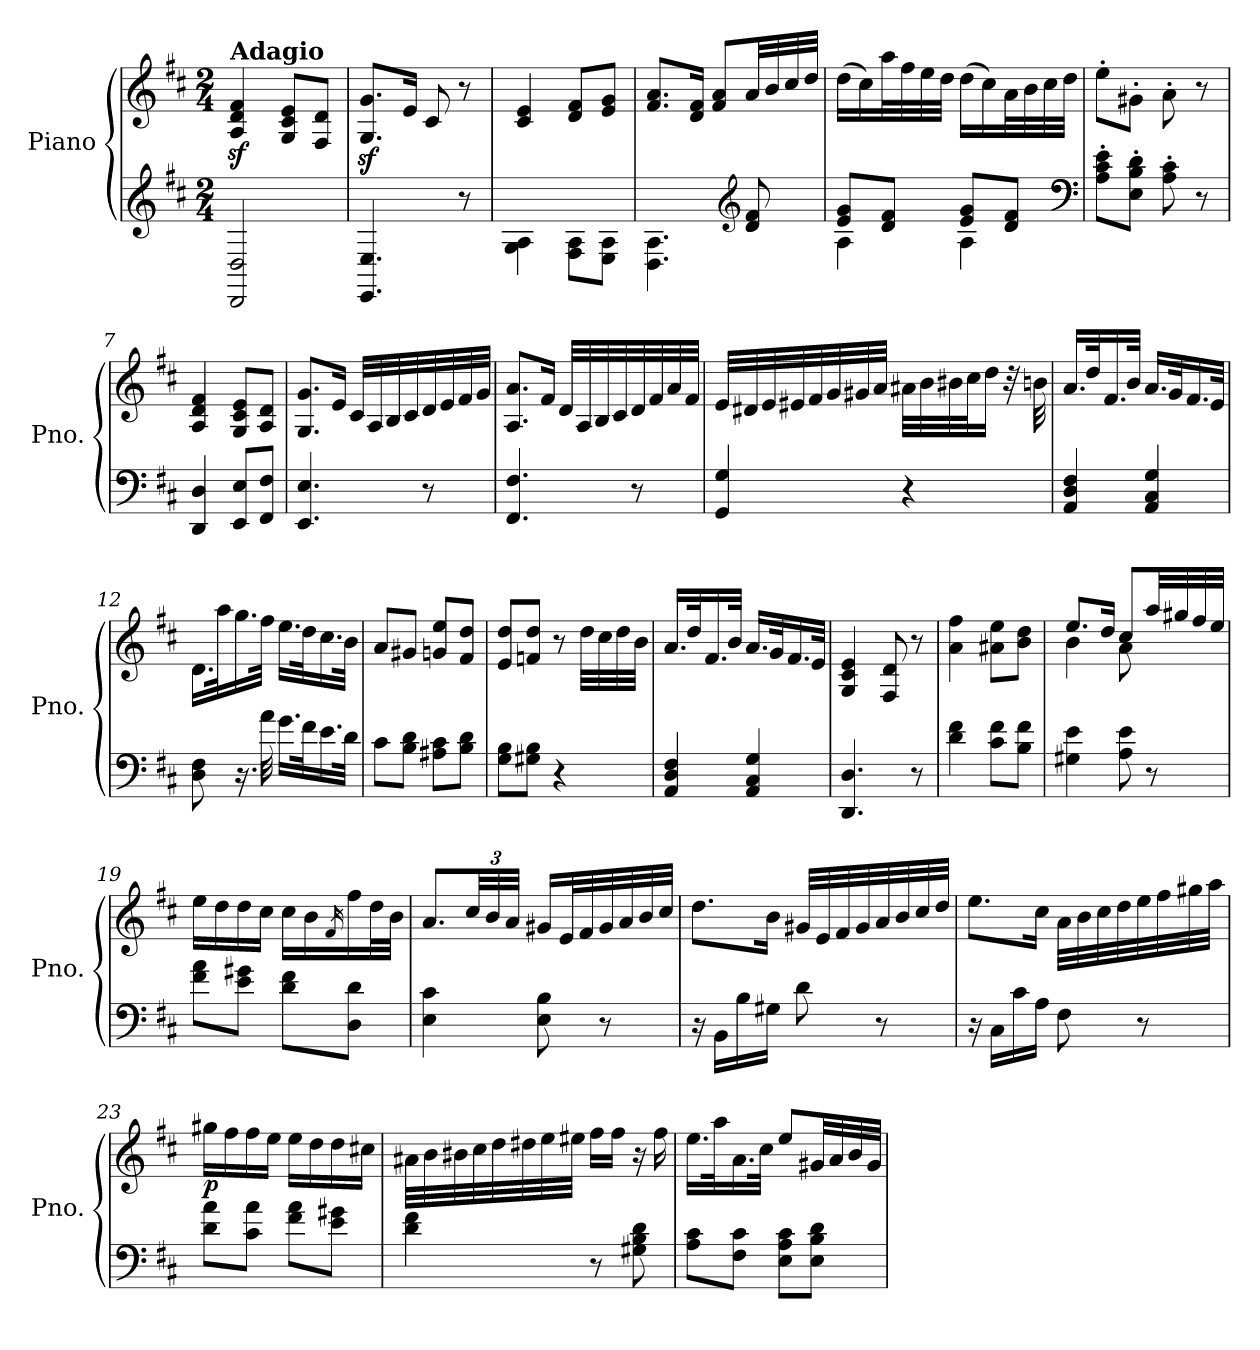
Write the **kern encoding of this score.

**kern	**kern	**dynam
*part1	*part1	*part1
*staff2	*staff1	*staff1/2
*I"Piano	*	*
*I'Pno.	*	*
*clefG2	*clefG2	*
*k[f#c#]	*k[f#c#]	*
*D:	*D:	*
*M2/4	*M2/4	*
*MM60	*MM60	*
=1	=1	=1
!	!LO:TX:a:B:t=Adagio	!
2DD/ 2D/	4A/z< 4d/z< 4f#/z<	.
.	8G/ 8c#/ 8e/L	.
.	8F#/ 8d/J	.
=2	=2	=2
4.EE/ 4.E/	8.G/z< 8.g/z<L	.
.	16e/Jk	.
.	8c#/	.
8r	8r	.
=3	=3	=3
4G\ 4A\	4c#/ 4e/	.
8F#\ 8A\L	8d/ 8f#/L	.
8E\ 8A\J	8e/ 8g/J	.
=4	=4	=4
4.D\ 4.A\	8.f#/ 8.a/L	.
.	16d/ 16f#/Jk	.
*clefG2	*	*
.	8f#/ 8a/L	.
8d/ 8f#/	32a/LL	.
.	32b/	.
.	32cc#/	.
.	32dd/JJJ	.
=5	=5	=5
*^	*	*
8e/ 8g/L	4A\	(16dd\LL	.
.	.	16cc#\)	.
8d/ 8f#/J	.	32aa\L	.
.	.	32ff#\	.
.	.	32ee\	.
.	.	32dd\JJJ	.
8e/ 8g/L	4A\	(16dd\LL	.
.	.	16cc#\)	.
8d/ 8f#/J	.	32a\L	.
.	.	32b\	.
*clefF4	*	*	*
.	.	32cc#\	.
.	.	32dd\JJJ	.
*v	*v	*	*
=6	=6	=6
8A\' 8c#\' 8e\'L	8ee'\L	.
8E\' 8B\' 8d\'J	8g#X'\J	.
8A\' 8c#\'	8a'\	.
8r	8r	.
=7	=7	=7
4DD/ 4D/	4A/ 4d/ 4f#/	.
8EE/ 8E/L	8G/ 8c#/ 8e/L	.
8FF#/ 8F#/J	8A/ 8d/J	.
!!LO:LB:g=z
=8	=8	=8
4.EE/ 4.E/	8.G/ 8.g/L	.
.	16e/Jk	.
.	32c#/LLL	.
.	32A/	.
.	32B/	.
.	32c#/	.
8r	32d/	.
.	32e/	.
.	32f#/	.
.	32g/JJJ	.
=9	=9	=9
4.FF#/ 4.F#/	8.A/ 8.a/L	.
.	16f#/Jk	.
.	32d/LLL	.
.	32A/	.
.	32B/	.
.	32c#/	.
8r	32d/	.
.	32f#/	.
.	32a/	.
.	32f#/JJJ	.
=10	=10	=10
4GG/ 4G/	32e/LLL	.
.	32d#X/	.
.	32e/	.
.	32e#X/	.
.	32f#/	.
.	32g/	.
.	32g#X/	.
.	32a/JJJ	.
4r	32a#X\LLL	.
.	32b\	.
.	32b#X\	.
.	32cc#\J	.
.	16dd\JJ	.
.	32r	.
.	32bn\	.
!!LO:LB:g=z
=11	=11	=11
4AA/ 4D/ 4F#/	16.a/LL	.
.	32dd/K	.
.	16.f#/	.
.	32b/JJk	.
4AA/ 4C#/ 4G/	16.a/LL	.
.	32g/K	.
.	16.f#/	.
.	32e/JJk	.
!!LO:LB:g=z
=12	=12	=12
8D\ 8F#\	16.d\LL	.
.	32aa\K	.
16.r	16.gg\	.
32a\	32ff#\JJk	.
16.g\LL	16.ee\LL	.
32f#\K	32dd\K	.
16.e\	16.cc#\	.
32d\JJk	32b\JJk	.
=13	=13	=13
8c#\L	8a/L	.
8B\ 8d\J	8g#X/J	.
8A#X\ 8c#\L	8gn/ 8ee/L	.
8B\ 8d\J	8f#/ 8dd/J	.
=14	=14	=14
8G\ 8B\L	8e/ 8dd/L	.
8G#X\ 8B\J	8fn/ 8dd/J	.
4r	8r	.
.	32dd\LLL	.
.	32cc#\	.
.	32dd\	.
.	32b\JJJ	.
=15	=15	=15
4AA/ 4D/ 4F#/	16.a/LL	.
.	32dd/K	.
.	16.f#/	.
.	32b/JJk	.
4AA/ 4C#/ 4G/	16.a/LL	.
.	32g/K	.
.	16.f#/	.
.	32e/JJk	.
=16	=16	=16
4.DD/ 4.D/	4G/ 4c#/ 4e/	.
.	8F#/ 8d/	.
8r	8r	.
=17	=17	=17
4d\ 4f#\	4a\ 4ff#\	.
8c#\ 8f#\L	8a#X\ 8ee\L	.
8B\ 8f#\J	8b\ 8dd\J	.
!!LO:LB:g=z
=18	=18	=18
*	*^	*
4G#X\ 4e\	8.ee/L	4b\	.
.	16dd/Jk	.	.
8A\ 8e\	8cc#/L	8a\	.
8r	32aa/LL	8ryy	.
.	32gg#X/	.	.
.	32ff#/	.	.
.	32ee/JJJ	.	.
*	*v	*v	*
!!LO:LB:g=z
=19	=19	=19
8f#\ 8a\L	16ee\LL	.
.	16dd\	.
8e\ 8g#X\J	16dd\	.
.	16cc#\JJ	.
8d\ 8f#\L	16cc#\LL	.
.	16b\	.
.	16qf#/	.
8D\ 8d\J	16ff#\	.
.	32dd\L	.
.	32b\JJJ	.
=20	=20	=20
4E\ 4c#\	8.a/L	.
*	*Xbrackettup	*
.	48cc#/LL	.
.	48b/	.
.	48a/JJJ	.
8E\ 8B\	16g#X/LL	.
.	32e/L	.
.	32f#/	.
8r	32g#/	.
.	32a/	.
.	32b/	.
.	32cc#/JJJ	.
=21	=21	=21
16r	8.dd\L	.
16BB\LL	.	.
16B\	.	.
16G#X\JJ	16b\Jk	.
8d\	32g#X/LLL	.
.	32e/	.
.	32f#/	.
.	32g#/	.
8r	32a/	.
.	32b/	.
.	32cc#/	.
.	32dd/JJJ	.
!!LO:PB:g=z
=22	=22	=22
16r	8.ee\L	.
16C#\LL	.	.
16c#\	.	.
16A\JJ	16cc#\Jk	.
8F#\	32a\LLL	.
.	32b\	.
.	32cc#\	.
.	32dd\	.
8r	32ee\	.
.	32ff#\	.
.	32gg#X\	.
.	32aa\JJJ	.
!!LO:LB:g=z
=23	=23	=23
!	!	!LO:DY:b
8d\ 8a\L	16gg#X\LL	p
.	16ff#\	.
8c#\ 8a\J	16ff#\	.
.	16ee\JJ	.
8f#\ 8a\L	16ee\LL	.
.	16dd\	.
8e\ 8g#X\J	16dd\	.
.	16cc#X\JJ	.
=24	=24	=24
4d\ 4f#\	32a#X\LLL	.
.	32b\	.
.	32b#X\	.
.	32cc#\	.
.	32dd\	.
.	32dd#X\	.
.	32ee\	.
.	32ee#X\JJJ	.
8r	16ff#\LL	.
.	16ff#\JJ	.
8G#X\ 8B\ 8d\	16r	.
.	16ff#\	.
=25	=25	=25
8A\ 8c#\L	16.ee\LL	.
.	32aa\K	.
8F#\ 8c#\J	16.a\	.
.	32cc#\JJk	.
8E\ 8A\ 8c#\L	8ee/L	.
8E\ 8B\ 8d\J	32g#X/LL	.
.	32a/	.
.	32b/	.
.	32g#/JJJ	.
=	=	=
*-	*-	*-
